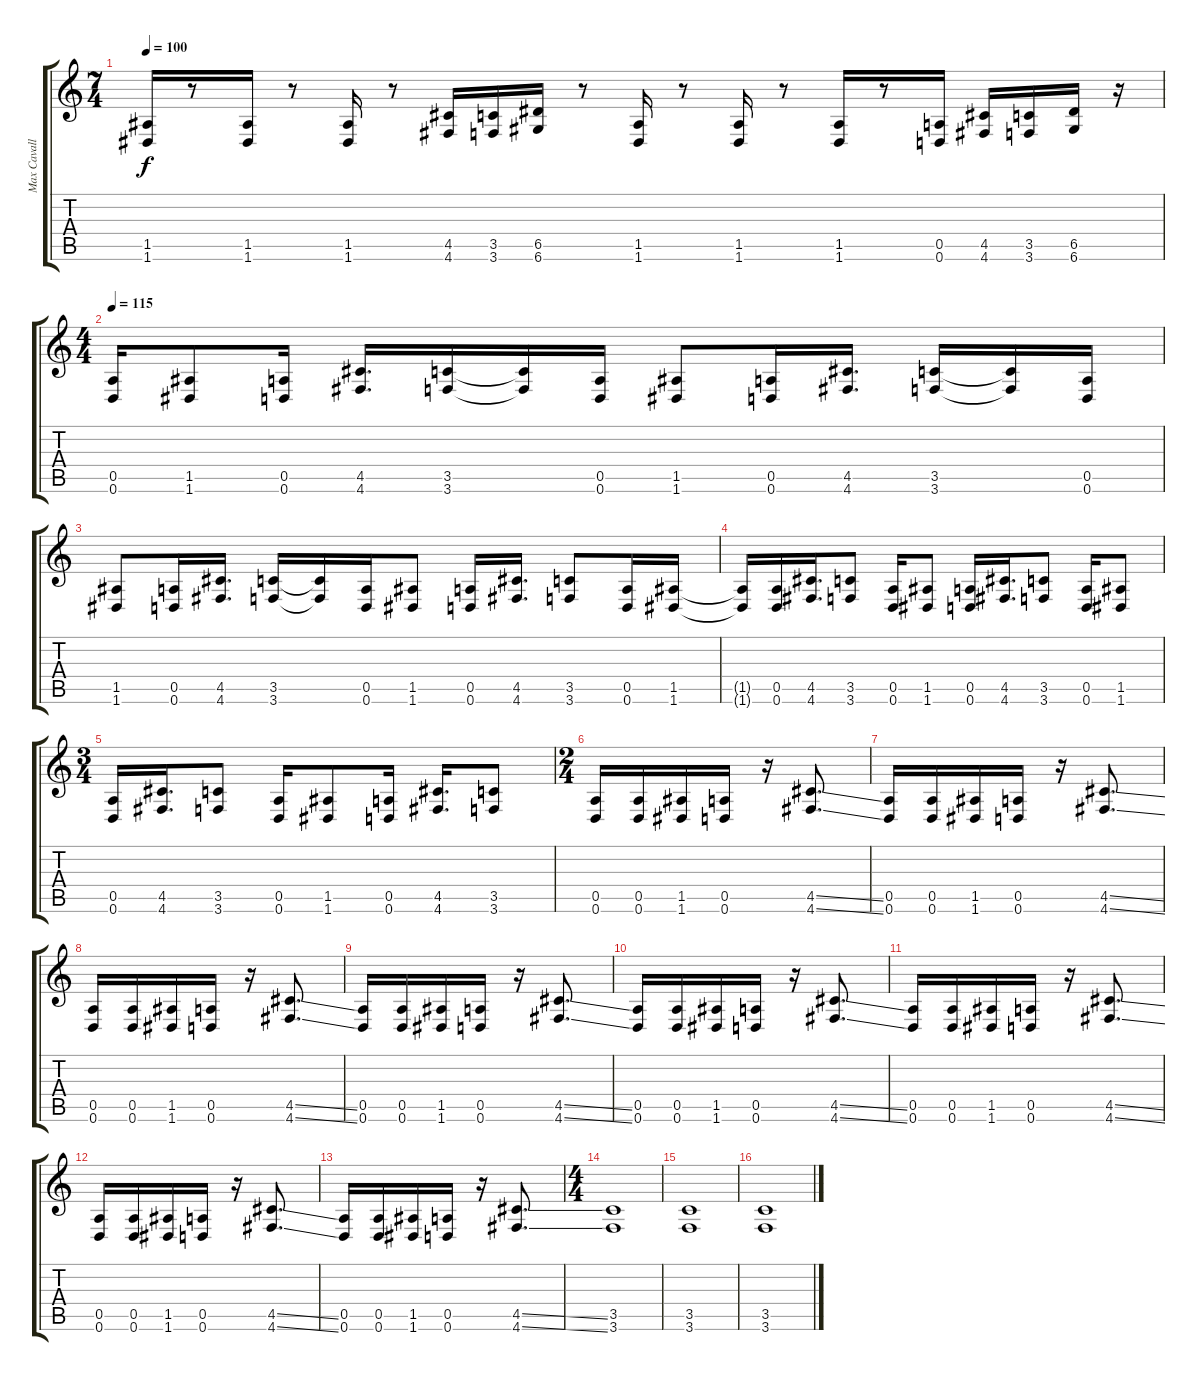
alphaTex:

\track ("Max Cavallera" "Max Cavall") {instrument distortionguitar}
\staff {score tabs}
\tuning (E4 B3 G3 D3 A2 D2) {hide}
\ts (7 4)
\tempo 100
\clef g2
\ks c
(1.5 1.6).16{dy f} r.8 (1.5 1.6).16 r.8 (1.5 1.6).16 r.8 (4.5 4.6).16 (3.5 3.6).16 (6.5 6.6).16 r.8 (1.5 1.6).16 r.8 (1.5 1.6).16 r.8 (1.5 1.6).16 r.8 (0.5 0.6).16 (4.5 4.6).16 (3.5 3.6).16 (6.5 6.6).16 r.16 |
\ts (4 4)
\tempo 115
(0.5 0.6).16 (1.5 1.6).8 (0.5 0.6).16 (4.5 4.6).16{d} (3.5 3.6).16 (3.5{t} 3.6{t}).16 (0.5 0.6).16 (1.5 1.6).8 (0.5 0.6).16 (4.5 4.6).16{d} (3.5 3.6).16 (3.5{t} 3.6{t}).16 (0.5 0.6).16 |
(1.5 1.6).8 (0.5 0.6).16 (4.5 4.6).16{d} (3.5 3.6).16 (3.5{t} 3.6{t}).16 (0.5 0.6).16 (1.5 1.6).8 (0.5 0.6).16 (4.5 4.6).16{d} (3.5 3.6).8 (0.5 0.6).16 (1.5 1.6).16 |
(1.5{t} 1.6{t}).16 (0.5 0.6).16 (4.5 4.6).16{d} (3.5 3.6).8 (0.5 0.6).16 (1.5 1.6).8 (0.5 0.6).16 (4.5 4.6).16{d} (3.5 3.6).8 (0.5 0.6).16 (1.5 1.6).8 |
\ts (3 4)
(0.5 0.6).16 (4.5 4.6).16{d} (3.5 3.6).8 (0.5 0.6).16 (1.5 1.6).8 (0.5 0.6).16 (4.5 4.6).16{d} (3.5 3.6).8 |
\ts (2 4)
(0.5 0.6).16 (0.5 0.6).16 (1.5 1.6).16 (0.5 0.6).16 r.16 (4.5{ss} 4.6{ss}).8{d} |
(0.5 0.6).16 (0.5 0.6).16 (1.5 1.6).16 (0.5 0.6).16 r.16 (4.5{ss} 4.6{ss}).8{d} |
(0.5 0.6).16 (0.5 0.6).16 (1.5 1.6).16 (0.5 0.6).16 r.16 (4.5{ss} 4.6{ss}).8{d} |
(0.5 0.6).16 (0.5 0.6).16 (1.5 1.6).16 (0.5 0.6).16 r.16 (4.5{ss} 4.6{ss}).8{d} |
(0.5 0.6).16 (0.5 0.6).16 (1.5 1.6).16 (0.5 0.6).16 r.16 (4.5{ss} 4.6{ss}).8{d} |
(0.5 0.6).16 (0.5 0.6).16 (1.5 1.6).16 (0.5 0.6).16 r.16 (4.5{ss} 4.6{ss}).8{d} |
(0.5 0.6).16 (0.5 0.6).16 (1.5 1.6).16 (0.5 0.6).16 r.16 (4.5{ss} 4.6{ss}).8{d} |
(0.5 0.6).16 (0.5 0.6).16 (1.5 1.6).16 (0.5 0.6).16 r.16 (4.5{ss} 4.6{ss}).8{d} |
\ts (4 4)
(3.5 3.6).1 |
(3.5 3.6).1 |
(3.5 3.6).1
